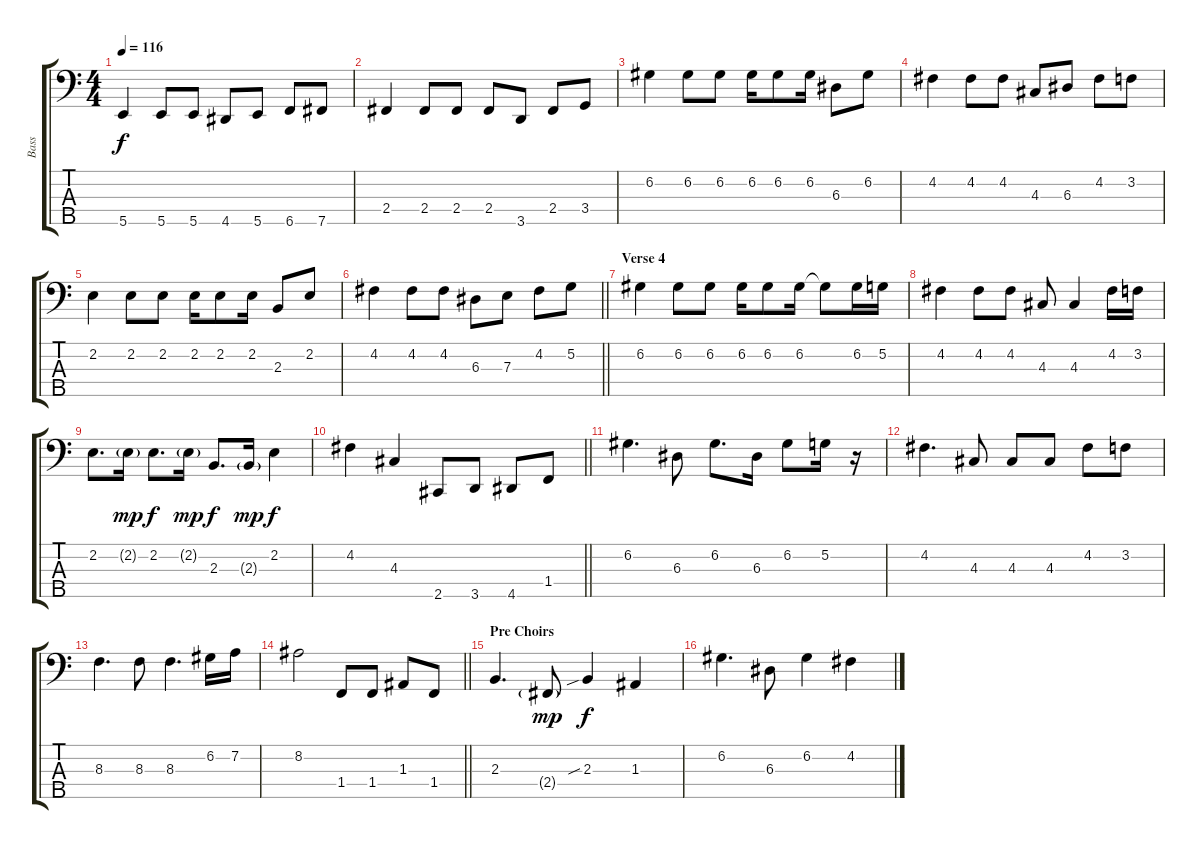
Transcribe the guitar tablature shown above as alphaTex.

\track ("Bass" "Bass") {instrument electricbassfinger}
\staff {score tabs}
\tuning (G2 D2 A1 E1 B0) {hide}
\ts (4 4)
\tempo 116
\clef f4
\ks c
5.5.4{dy f} 5.5.8 5.5.8 4.5.8 5.5.8 6.5.8 7.5.8 |
2.4.4 2.4.8 2.4.8 2.4.8 3.5.8 2.4.8 3.4.8 |
6.2.4 6.2.8 6.2.8 6.2.16 6.2.8 6.2.16 6.3.8 6.2.8 |
4.2.4 4.2.8 4.2.8 4.3.8 6.3.8 4.2.8 3.2.8 |
2.2.4 2.2.8 2.2.8 2.2.16 2.2.8 2.2.16 2.3.8 2.2.8 |
\barLineRight lightlight
4.2.4 4.2.8 4.2.8 6.3.8 7.3.8 4.2.8 5.2.8 |
\section ("" "Verse 4")
6.2.4 6.2.8 6.2.8 6.2.16 6.2.8 6.2.16 6.2{t}.8 6.2.16 5.2.16 |
4.2.4 4.2.8 4.2.8 4.3.8 4.3.4 4.2.16 3.2.16 |
2.2.8{d} 2.2{g}.16{dy mp} 2.2.8{d dy f} 2.2{g}.16{dy mp} 2.3.8{d dy f} 2.3{g}.16{dy mp} 2.2.4{dy f} |
\barLineRight lightlight
4.2.4 4.3.4 2.5.8 3.5.8 4.5.8 1.4.8 |
6.2.4{d} 6.3.8 6.2.8{d} 6.3.16 6.2.8 5.2.16 r.16 |
4.2.4{d} 4.3.8 4.3.8 4.3.8 4.2.8 3.2.8 |
8.3.4{d} 8.3.8 8.3.4{d} 6.2.16 7.2.16 |
\barLineRight lightlight
8.2.2 1.4.8 1.4.8 1.3.8 1.4.8 |
\section ("" "Pre Choirs")
2.3.4{d} 2.4{g}.8{dy mp} 2.3{sib}.4{dy f} 1.3.4 |
6.2.4{d} 6.3.8 6.2.4 4.2.4
